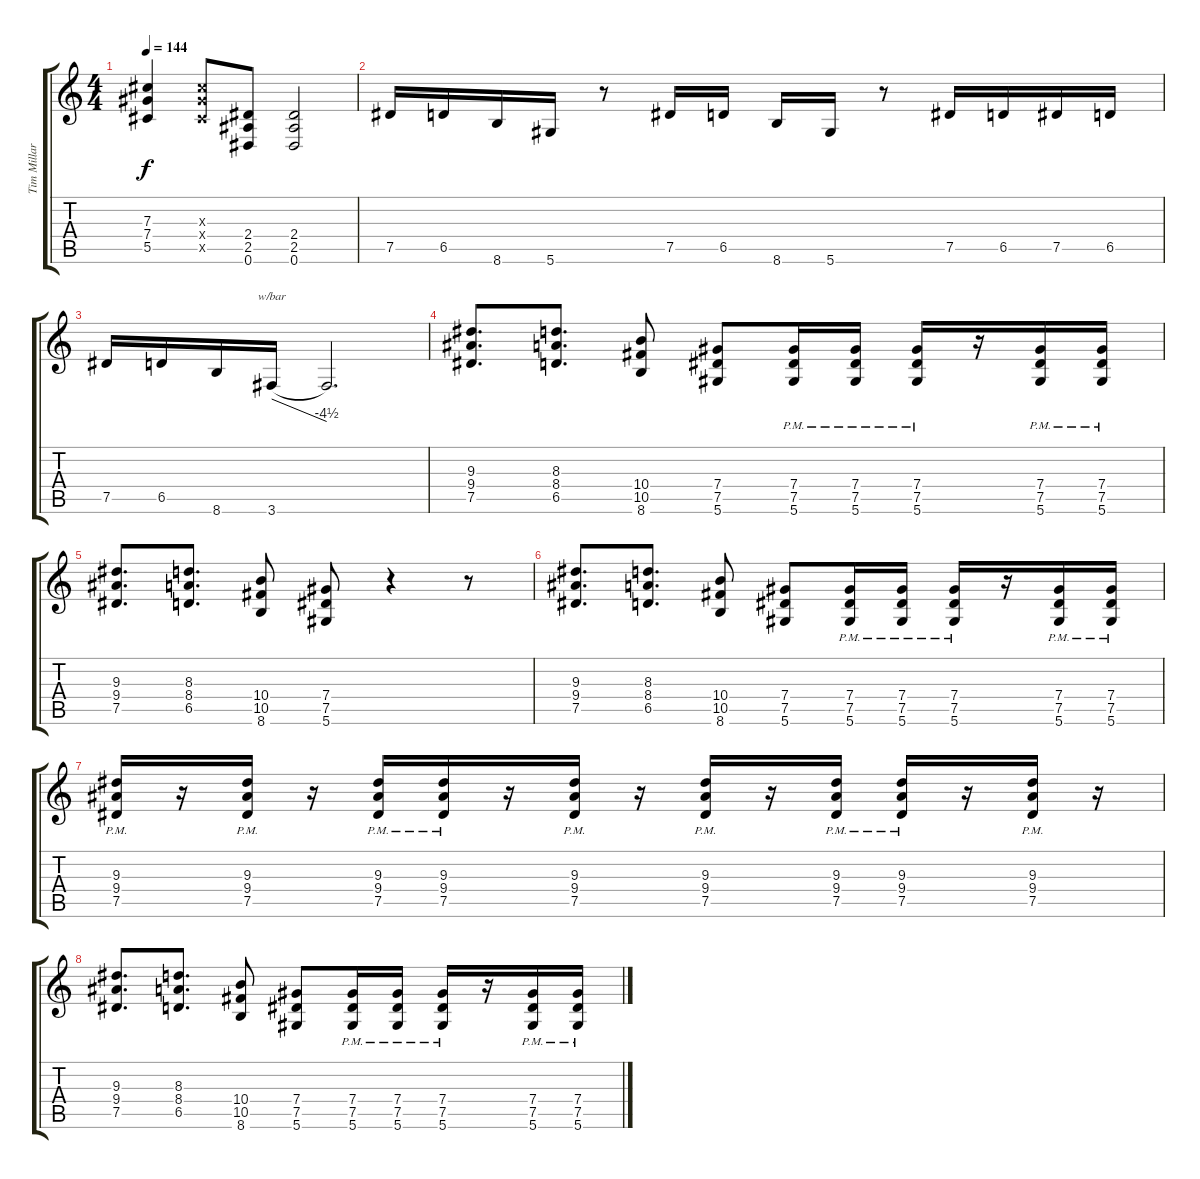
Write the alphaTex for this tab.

\track ("Tim Millar" "Tim Millar") {instrument distortionguitar}
\staff {score tabs}
\tuning (Eb4 Bb3 Gb3 Db3 Ab2 Eb2) {hide}
\ts (4 4)
\tempo 144
\clef g2
\ks c
(7.3 7.4 5.5).4{dy f} (7.3{x} 7.4{x} 5.5{x}).8 (2.4 2.5 0.6).8 (2.4 2.5 0.6).2 |
7.5.16 6.5.16 8.6.16 5.6.16 r.8 7.5.16 6.5.16 8.6.16 5.6.16 r.8 7.5.16 6.5.16 7.5.16 6.5.16 |
7.5.16 6.5.16 8.6.16 3.6.16{tbe (dive default 0 0 60 -18)} 3.6{t}.2{d} |
(9.3 9.4 7.5).8{d} (8.3 8.4 6.5).8{d} (10.4 10.5 8.6).8 (7.4 7.5 5.6).8 (7.4{pm} 7.5{pm} 5.6{pm}).16 (7.4{pm} 7.5{pm} 5.6{pm}).16 (7.4{pm} 7.5{pm} 5.6{pm}).16 r.16 (7.4{pm} 7.5{pm} 5.6{pm}).16 (7.4{pm} 7.5{pm} 5.6{pm}).16 |
(9.3 9.4 7.5).8{d} (8.3 8.4 6.5).8{d} (10.4 10.5 8.6).8 (7.4 7.5 5.6).8 r.4 r.8 |
(9.3 9.4 7.5).8{d} (8.3 8.4 6.5).8{d} (10.4 10.5 8.6).8 (7.4 7.5 5.6).8 (7.4{pm} 7.5{pm} 5.6{pm}).16 (7.4{pm} 7.5{pm} 5.6{pm}).16 (7.4{pm} 7.5{pm} 5.6{pm}).16 r.16 (7.4{pm} 7.5{pm} 5.6{pm}).16 (7.4{pm} 7.5{pm} 5.6{pm}).16 |
(9.3{pm} 9.4{pm} 7.5{pm}).16 r.16 (9.3{pm} 9.4{pm} 7.5{pm}).16 r.16 (9.3{pm} 9.4{pm} 7.5{pm}).16 (9.3{pm} 9.4{pm} 7.5{pm}).16 r.16 (9.3{pm} 9.4{pm} 7.5{pm}).16 r.16 (9.3{pm} 9.4{pm} 7.5{pm}).16 r.16 (9.3{pm} 9.4{pm} 7.5{pm}).16 (9.3{pm} 9.4{pm} 7.5{pm}).16 r.16 (9.3{pm} 9.4{pm} 7.5{pm}).16 r.16 |
(9.3 9.4 7.5).8{d} (8.3 8.4 6.5).8{d} (10.4 10.5 8.6).8 (7.4 7.5 5.6).8 (7.4{pm} 7.5{pm} 5.6{pm}).16 (7.4{pm} 7.5{pm} 5.6{pm}).16 (7.4{pm} 7.5{pm} 5.6{pm}).16 r.16 (7.4{pm} 7.5{pm} 5.6{pm}).16 (7.4{pm} 7.5{pm} 5.6{pm}).16
